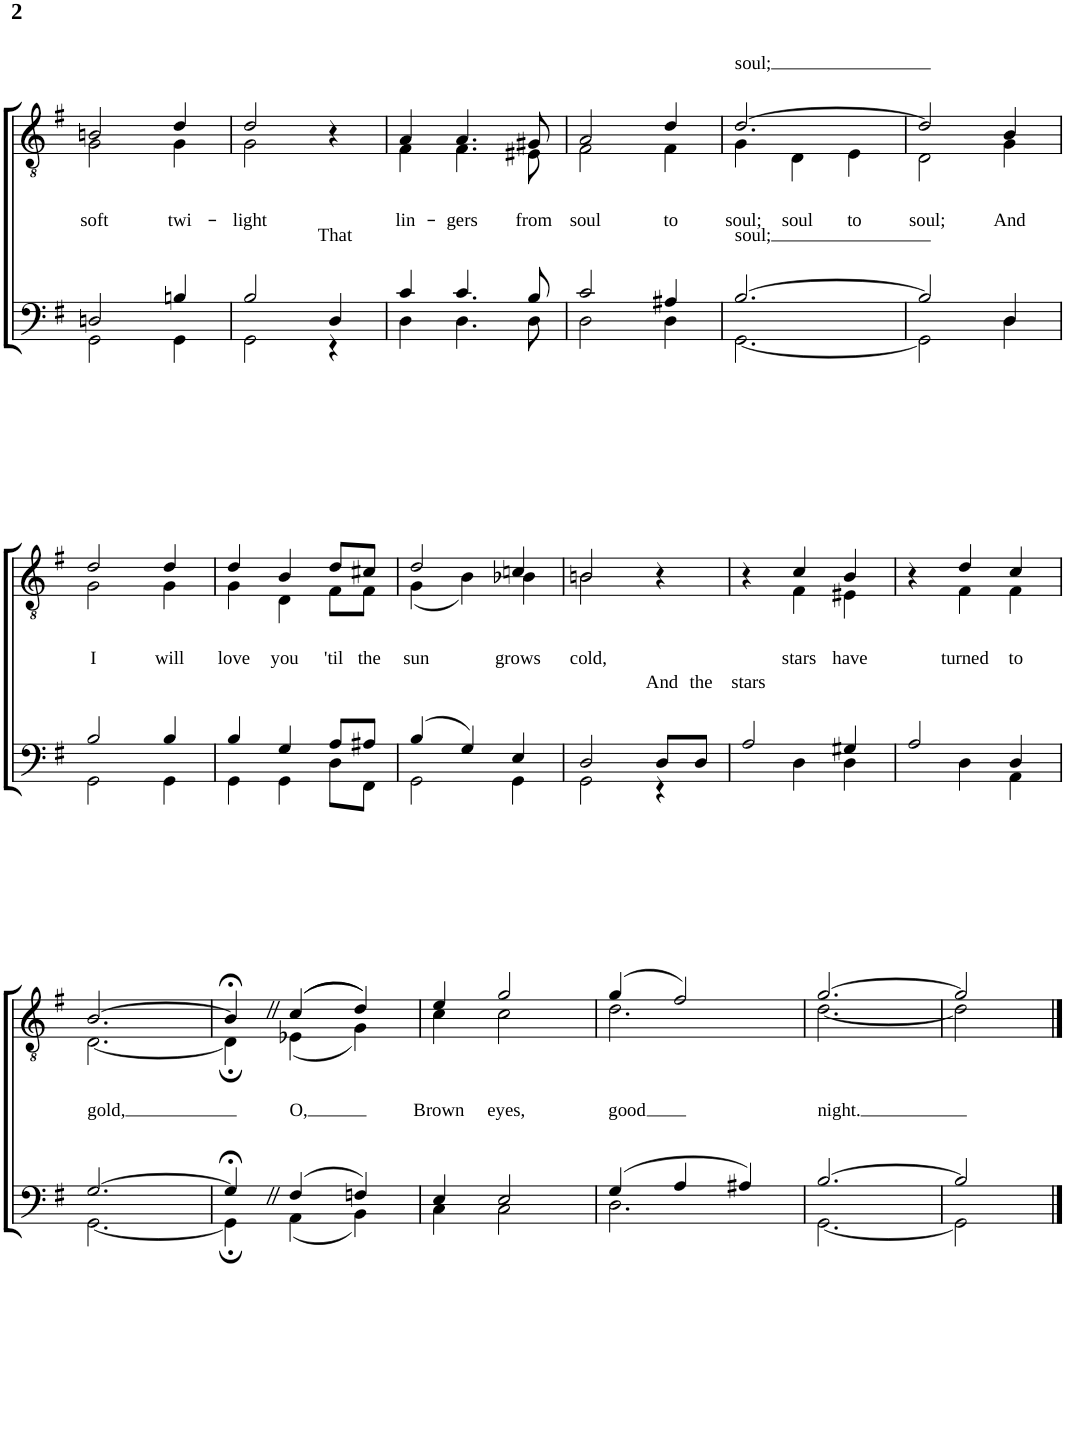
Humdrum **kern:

**kern	**text	**kern	**text
*part2	*part2	*part1	*part1
*staff2	*staff2	*staff1	*staff1
*I"Piano	*	*I"Piano	*
*I'Pno	*	*I'Pno	*
!!LO:PB:g=z
*clefF4	*	*clefGv2	*
*k[f#]	*	*k[f#]	*
*M3/4	*	*M3/4	*
=20	=20	=20	=20
*^	*	*	*
!	!	!	!	!LO:LY:b
*	*	*	*^	*
2Dn/	2GG\	.	2Bn/	2G\	soft
!	!	!	!	!	!LO:LY:b
4Bn/	4GG\	.	4d/	4G\	twi-
=21	=21	=21	=21	=21	=21
!	!	!	!	!	!LO:LY:b
2B/	2GG\	.	2d/	2G\	-light
!	!	!LO:LY:a	!	!	!
4D/	4r	That	4r	4ryy	.
=22	=22	=22	=22	=22	=22
!	!	!	!	!	!LO:LY:b
4c/	4D\	.	4A/	4F#\	lin-
!	!	!	!	!	!LO:LY:b
4.c/	4.D\	.	4.A/	4.F#\	-gers
!	!	!	!	!	!LO:LY:b
8B/	8D\	.	8G#X/	8E#X\	from
=23	=23	=23	=23	=23	=23
!	!	!	!	!	!LO:LY:b
2c/	2D\	.	2A/	2F#\	soul
!	!	!	!	!	!LO:LY:b
4A#X/	4D\	.	4d/	4F#\	to
=24	=24	=24	=24	=24	=24
!	!	!LO:LY:a	!	!	!LO:LY:a
!	!	!	!	!	!LO:LY:b
[2.B/	[2.GG\	soul;	[2.d/	4G\	soul;
!	!	!	!	!	!LO:LY:b
.	.	.	.	4D\	soul
!	!	!	!	!	!LO:LY:b
.	.	.	.	4E\	to
=25	=25	=25	=25	=25	=25
!	!	!	!	!	!LO:LY:b
2B/]	2GG\]	.	2d/]	2D\	soul;
!	!	!	!	!	!LO:LY:b
4D/	4D\	.	4B/	4G\	And
!!LO:LB:g=z	!!
=26	=26	=26	=26	=26	=26
!	!	!	!	!	!LO:LY:b
2B/	2GG\	.	2d/	2G\	I
!	!	!	!	!	!LO:LY:b
4B/	4GG\	.	4d/	4G\	will
=27	=27	=27	=27	=27	=27
!	!	!	!	!	!LO:LY:b
4B/	4GG\	.	4d/	4G\	love
!	!	!	!	!	!LO:LY:b
4G/	4GG\	.	4B/	4D\	you
!	!	!	!	!	!LO:LY:b
8A/L	8D\L	.	8d/L	8F#\L	'til
!	!	!	!	!	!LO:LY:b
8A#X/J	8FF#\J	.	8c#X/J	8F#\J	the
=28	=28	=28	=28	=28	=28
!	!	!	!	!	!LO:LY:b
(4B/	2GG\	.	2d/	(4G\	sun
4G/)	.	.	.	4B\)	.
!	!	!	!	!	!LO:LY:b
4E/	4GG\	.	4cn/	4B-X\	grows
=29	=29	=29	=29	=29	=29
!	!	!	!	!	!LO:LY:b
2D/	2GG\	.	2B/	2Bn\	cold,
!	!	!LO:LY:a	!	!	!
8D/L	4r	And	4r	4ryy	.
!	!	!LO:LY:a	!	!	!
8D/J	.	the	.	.	.
=30	=30	=30	=30	=30	=30
!	!	!LO:LY:a	!	!	!
2A/	4ryy	stars	4r	4ryy	.
!	!	!	!	!	!LO:LY:b
.	4D\	.	4c/	4F#\	stars
!	!	!	!	!	!LO:LY:b
4G#X/	4D\	.	4B/	4E#X\	have
=31	=31	=31	=31	=31	=31
2A/	4ryy	.	4r	4ryy	.
!	!	!	!	!	!LO:LY:b
.	4D\	.	4d/	4F#\	turned
!	!	!	!	!	!LO:LY:b
4D/	4AA\	.	4c/	4F#\	to
!!LO:LB:g=z	!!
=32	=32	=32	=32	=32	=32
!	!	!	!	!	!LO:LY:b
[2.G/	[2.GG\	.	[2.B/	[2.D\	gold,
=33	=33	=33	=33	=33	=33
4G;<Z/]	4GG;\]	.	4B;<Z/]	4D;\]	.
!	!	!	!	!	!LO:LY:b
(4F#/	(4AA\	.	((4c/	(4E-X\	O,
4Fn/)	4BB\)	.	4d/))	4G\)	.
=34	=34	=34	=34	=34	=34
!	!	!	!	!	!LO:LY:b
4E/	4C\	.	4e/	4c\	Brown
!	!	!	!	!	!LO:LY:b
2E/	2C\	.	2g/	2c\	eyes,
=35	=35	=35	=35	=35	=35
!	!	!	!	!	!LO:LY:b
(4G/	2.D\	.	(4g/	2.d\	good
4A/	.	.	2f#/)	.	.
4A#X/)	.	.	.	.	.
=36	=36	=36	=36	=36	=36
!	!	!	!	!	!LO:LY:b
[2.B/	[2.GG\	.	[2.g/	[2.d\	night.
=37	=37	=37	=37	=37	=37
2B/]	2GG\]	.	2g/]	2d\]	.
*v	*v	*	*	*	*
*	*	*v	*v	*
==	==	==	==
*-	*-	*-	*-
